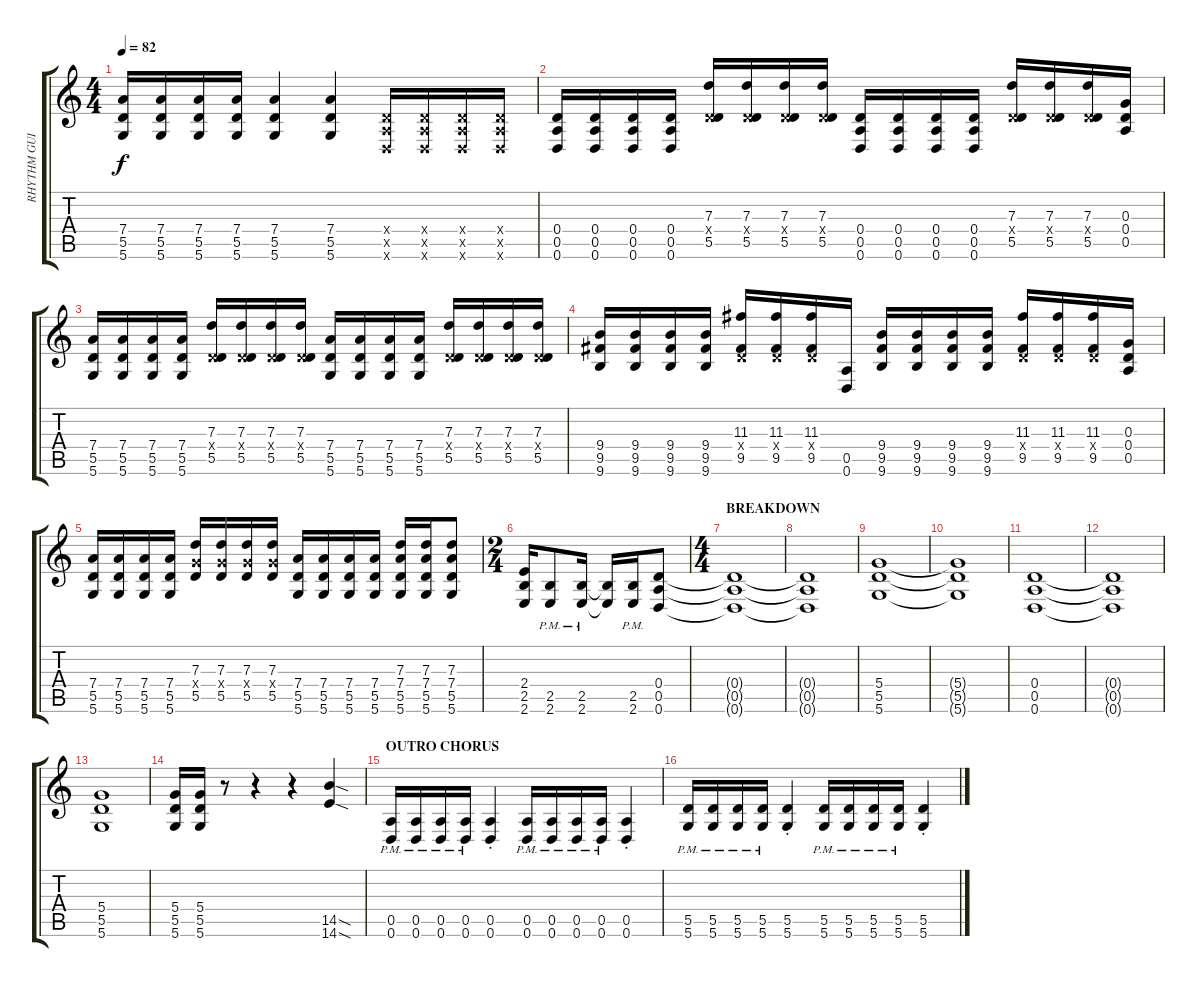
\track ("RHYTHM GUITAR" "RHYTHM GUI") {instrument distortionguitar}
\staff {score tabs}
\tuning (E4 B3 G3 D3 A2 D2) {hide}
\ts (4 4)
\tempo 82
\clef g2
\ks c
(7.4 5.5 5.6).16{dy f} (7.4 5.5 5.6).16 (7.4 5.5 5.6).16 (7.4 5.5 5.6).16 (7.4 5.5 5.6).4 (7.4 5.5 5.6).4 (0.4{x} 0.5{x} 0.6{x}).16 (0.4{x} 0.5{x} 0.6{x}).16 (0.4{x} 0.5{x} 0.6{x}).16 (0.4{x} 0.5{x} 0.6{x}).16 |
(0.4 0.5 0.6).16 (0.4 0.5 0.6).16 (0.4 0.5 0.6).16 (0.4 0.5 0.6).16 (7.3 0.4{x} 5.5).16 (7.3 0.4{x} 5.5).16 (7.3 0.4{x} 5.5).16 (7.3 0.4{x} 5.5).16 (0.4 0.5 0.6).16 (0.4 0.5 0.6).16 (0.4 0.5 0.6).16 (0.4 0.5 0.6).16 (7.3 0.4{x} 5.5).16 (7.3 0.4{x} 5.5).16 (7.3 0.4{x} 5.5).16 (0.3 0.4 0.5).16 |
(7.4 5.5 5.6).16 (7.4 5.5 5.6).16 (7.4 5.5 5.6).16 (7.4 5.5 5.6).16 (7.3 0.4{x} 5.5).16 (7.3 0.4{x} 5.5).16 (7.3 0.4{x} 5.5).16 (7.3 0.4{x} 5.5).16 (7.4 5.5 5.6).16 (7.4 5.5 5.6).16 (7.4 5.5 5.6).16 (7.4 5.5 5.6).16 (7.3 0.4{x} 5.5).16 (7.3 0.4{x} 5.5).16 (7.3 0.4{x} 5.5).16 (7.3 0.4{x} 5.5).16 |
(9.4 9.5 9.6).16 (9.4 9.5 9.6).16 (9.4 9.5 9.6).16 (9.4 9.5 9.6).16 (11.3 0.4{x} 9.5).16 (11.3 0.4{x} 9.5).16 (11.3 0.4{x} 9.5).16 (0.5 0.6).16 (9.4 9.5 9.6).16 (9.4 9.5 9.6).16 (9.4 9.5 9.6).16 (9.4 9.5 9.6).16 (11.3 0.4{x} 9.5).16 (11.3 0.4{x} 9.5).16 (11.3 0.4{x} 9.5).16 (0.3 0.4 0.5).16 |
(7.4 5.5 5.6).16 (7.4 5.5 5.6).16 (7.4 5.5 5.6).16 (7.4 5.5 5.6).16 (7.3 5.4{x} 5.5).16 (7.3 5.4{x} 5.5).16 (7.3 5.4{x} 5.5).16 (7.3 5.4{x} 5.5).16 (7.4 5.5 5.6).16 (7.4 5.5 5.6).16 (7.4 5.5 5.6).16 (7.4 5.5 5.6).16 (7.3 7.4 5.5 5.6).16 (7.3 7.4 5.5 5.6).16 (7.3 7.4 5.5 5.6).8 |
\ts (2 4)
(2.4 2.5 2.6).16 (2.5{pm} 2.6{pm}).8 (2.5{pm} 2.6{pm}).16 (2.5{t} 2.6{t}).16 (2.5{pm} 2.6{pm}).16 (0.4 0.5 0.6).8 |
\ts (4 4)
\section ("" "BREAKDOWN")
(0.4{t} 0.5{t} 0.6{t}).1 |
(0.4{t} 0.5{t} 0.6{t}).1 |
(5.4 5.5 5.6).1 |
(5.4{t} 5.5{t} 5.6{t}).1 |
(0.4 0.5 0.6).1 |
(0.4{t} 0.5{t} 0.6{t}).1 |
(5.4 5.5 5.6).1 |
(5.4 5.5 5.6).16 (5.4 5.5 5.6).16 r.8 r.4 r.4 (14.5{sod} 14.6{sod}).4 |
\section ("" "OUTRO CHORUS")
(0.5{pm} 0.6{pm}).16 (0.5{pm} 0.6{pm}).16 (0.5{pm} 0.6{pm}).16 (0.5{pm} 0.6{pm}).16 (0.5{st} 0.6{st}).4 (0.5{pm} 0.6{pm}).16 (0.5{pm} 0.6{pm}).16 (0.5{pm} 0.6{pm}).16 (0.5{pm} 0.6{pm}).16 (0.5{st} 0.6{st}).4 |
(5.5{pm} 5.6{pm}).16 (5.5{pm} 5.6{pm}).16 (5.5{pm} 5.6{pm}).16 (5.5{pm} 5.6{pm}).16 (5.5{st} 5.6{st}).4 (5.5{pm} 5.6{pm}).16 (5.5{pm} 5.6{pm}).16 (5.5{pm} 5.6{pm}).16 (5.5{pm} 5.6{pm}).16 (5.5{st} 5.6{st}).4
